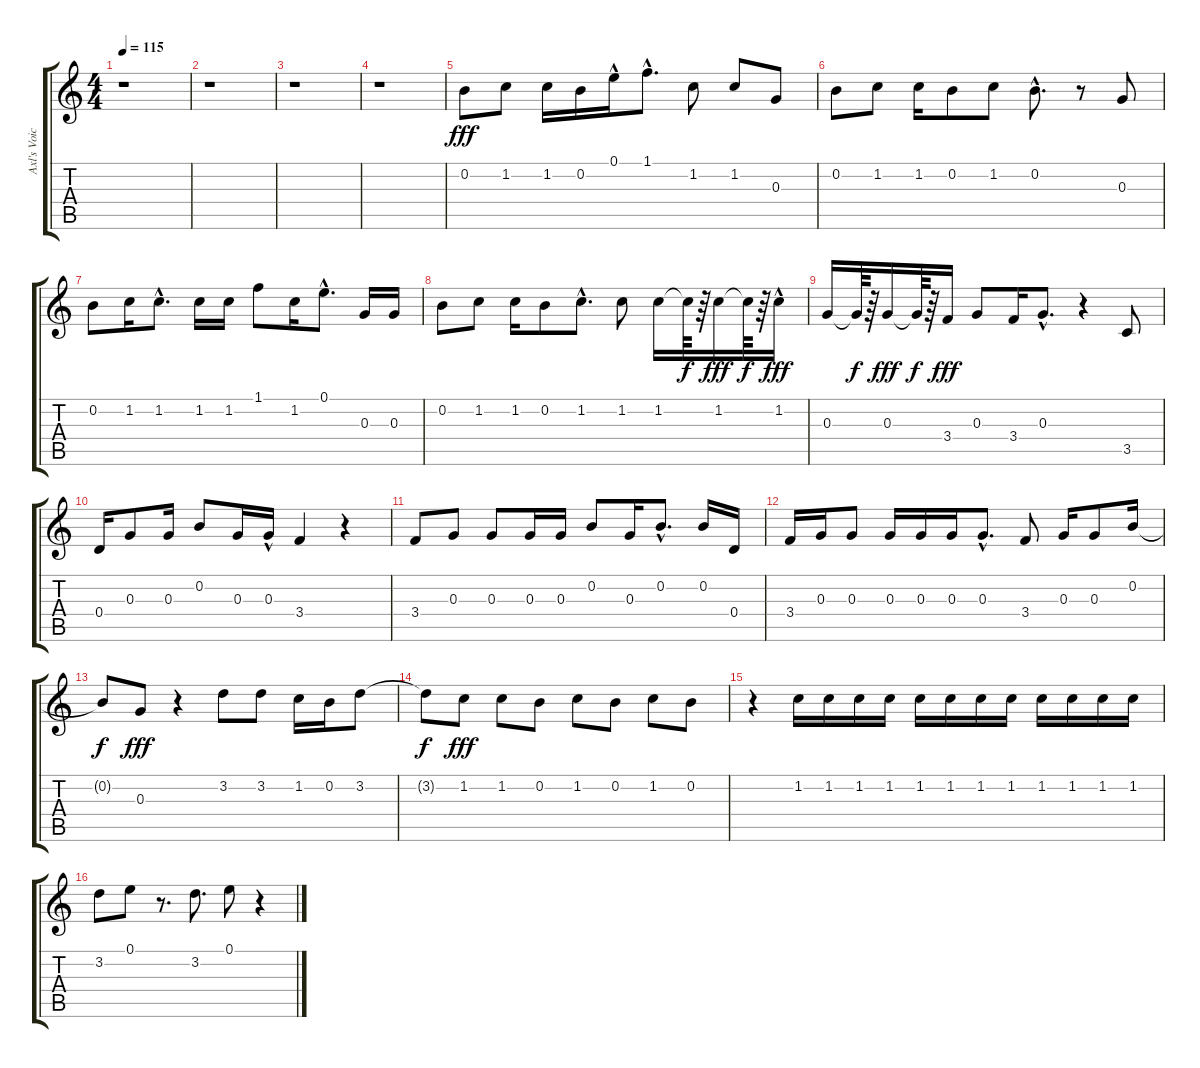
\track ("Axl's Voice" "Axl's Voic") {instrument acousticguitarnylon}
\staff {score tabs}
\tuning (E4 B3 G3 D3 A2 E2) {hide}
\ts (4 4)
\tempo 115
\clef g2
\ks c
r.1{dy fff} |
r.1 |
r.1 |
r.1 |
0.2.8 1.2.8 1.2.16 0.2.16 0.1{hac}.16 1.1{hac}.8{d} 1.2.8 1.2.8 0.3.8 |
0.2.8 1.2.8 1.2.16 0.2.8 1.2.8 0.2{hac}.8{d} r.8 0.3.8 |
0.2.8 1.2.16 1.2{hac}.8{d} 1.2.16 1.2.16 1.1.8 1.2.16 0.1{hac}.8{d} 0.3.16 0.3.16 |
0.2.8 1.2.8 1.2.16 0.2.8 1.2{hac}.8{d} 1.2.8 1.2.16 1.2{t}.64{dy f} r.64 1.2.16{dy fff} 1.2{t}.64{dy f} r.64 1.2{hac}.16{dy fff} |
0.3.16 0.3{t}.64{dy f} r.64 0.3.16{dy fff} 0.3{t}.64{dy f} r.64 3.4.16{dy fff} 0.3.8 3.4.16 0.3{hac}.8{d} r.4 3.5.8 |
0.4.16 0.3.8 0.3.16 0.2.8 0.3.16 0.3{hac}.16 3.4.4 r.4 |
3.4.8 0.3.8 0.3.8 0.3.16 0.3.16 0.2.8 0.3.16 0.2{hac}.8{d} 0.2.16 0.4.16 |
3.4.16 0.3.16 0.3.8 0.3.16 0.3.16 0.3.16 0.3{hac}.8{d} 3.4.8 0.3.16 0.3.8 0.2.16 |
0.2{t}.8{dy f} 0.3.8{dy fff} r.4 3.2.8 3.2.8 1.2.16 0.2.16 3.2.8 |
3.2{t}.8{dy f} 1.2.8{dy fff} 1.2.8 0.2.8 1.2.8 0.2.8 1.2.8 0.2.8 |
r.4 1.2.16 1.2.16 1.2.16 1.2.16 1.2.16 1.2.16 1.2.16 1.2.16 1.2.16 1.2.16 1.2.16 1.2.16 |
3.2.8 0.1.8 r.8{d} 3.2.8{d} 0.1.8 r.4
